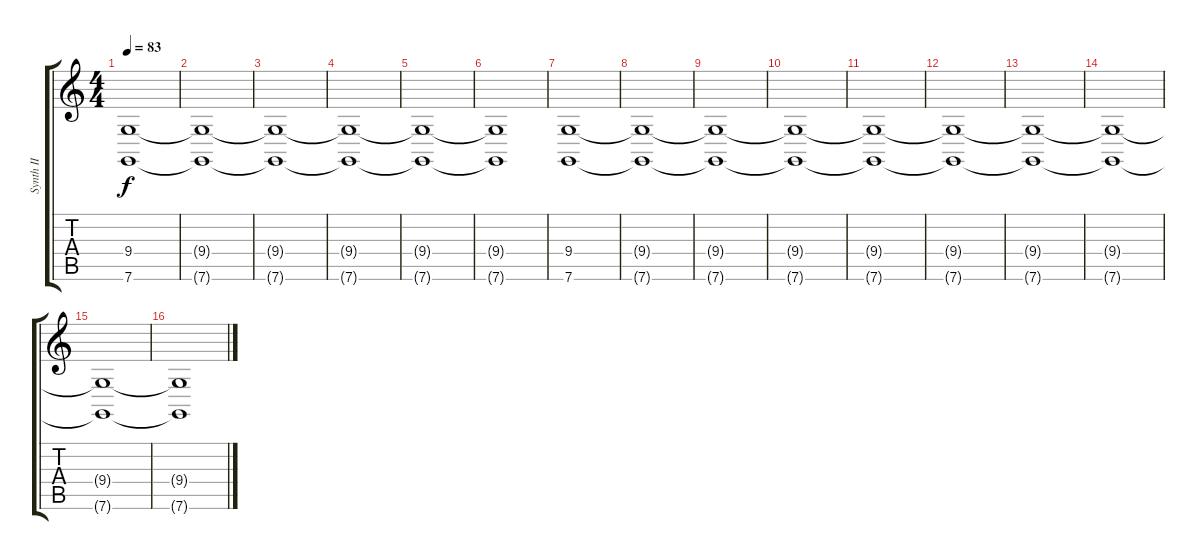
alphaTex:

\track ("Synth II" "Synth II") {instrument synthstrings2}
\staff {score tabs}
\tuning (C4 G3 Eb3 Bb2 F2 C2) {hide}
\ts (4 4)
\tempo 83
\clef g2
\ks c
(9.4{t} 7.6{t}).1{dy f} |
(9.4{t} 7.6{t}).1 |
(9.4{t} 7.6{t}).1 |
(9.4{t} 7.6{t}).1 |
(9.4{t} 7.6{t}).1 |
(9.4{t} 7.6{t}).1 |
(9.4 7.6).1 |
(9.4{t} 7.6{t}).1 |
(9.4{t} 7.6{t}).1 |
(9.4{t} 7.6{t}).1 |
(9.4{t} 7.6{t}).1 |
(9.4{t} 7.6{t}).1 |
(9.4{t} 7.6{t}).1 |
(9.4{t} 7.6{t}).1 |
(9.4{t} 7.6{t}).1 |
(9.4{t} 7.6{t}).1
